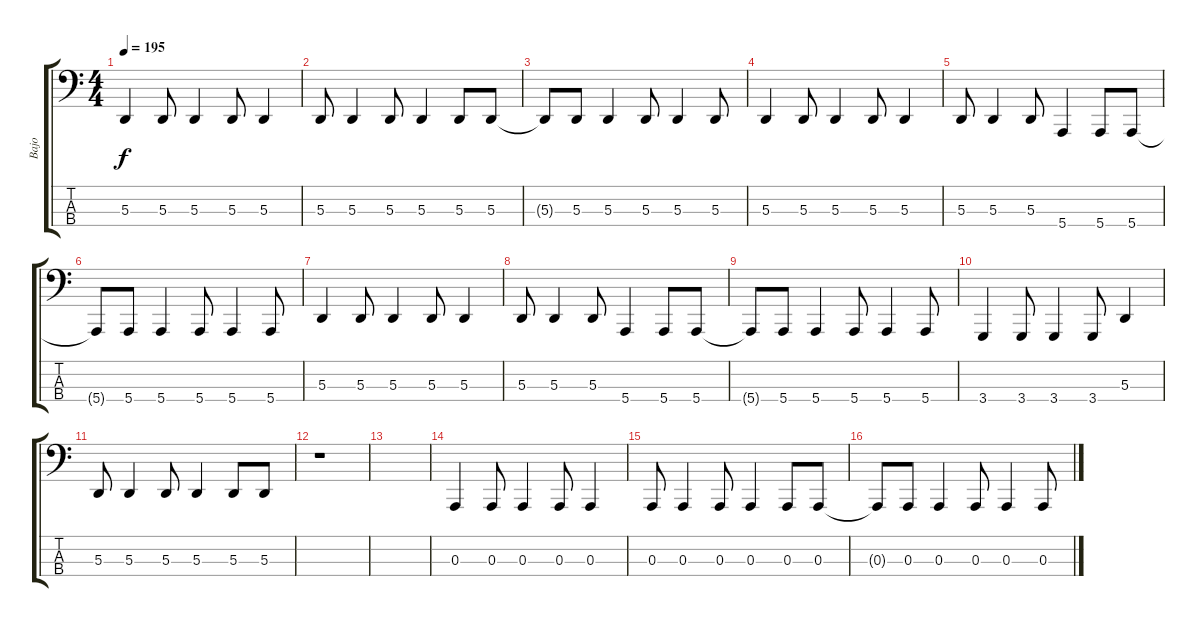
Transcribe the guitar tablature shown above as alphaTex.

\track ("Bajo" "Bajo") {instrument lead2sawtooth}
\staff {score tabs}
\tuning (G2 D2 A1 E1) {hide}
\ts (4 4)
\tempo 195
\clef f4
\ks c
5.3.4{dy f} 5.3.8 5.3.4 5.3.8 5.3.4 |
5.3.8 5.3.4 5.3.8 5.3.4 5.3.8 5.3.8 |
5.3{t}.8 5.3.8 5.3.4 5.3.8 5.3.4 5.3.8 |
5.3.4 5.3.8 5.3.4 5.3.8 5.3.4 |
5.3.8 5.3.4 5.3.8 5.4.4 5.4.8 5.4.8 |
5.4{t}.8 5.4.8 5.4.4 5.4.8 5.4.4 5.4.8 |
5.3.4 5.3.8 5.3.4 5.3.8 5.3.4 |
5.3.8 5.3.4 5.3.8 5.4.4 5.4.8 5.4.8 |
5.4{t}.8 5.4.8 5.4.4 5.4.8 5.4.4 5.4.8 |
3.4.4 3.4.8 3.4.4 3.4.8 5.3.4 |
5.3.8 5.3.4 5.3.8 5.3.4 5.3.8 5.3.8 |
r.1 |
|
0.3.4 0.3.8 0.3.4 0.3.8 0.3.4 |
0.3.8 0.3.4 0.3.8 0.3.4 0.3.8 0.3.8 |
0.3{t}.8 0.3.8 0.3.4 0.3.8 0.3.4 0.3.8
